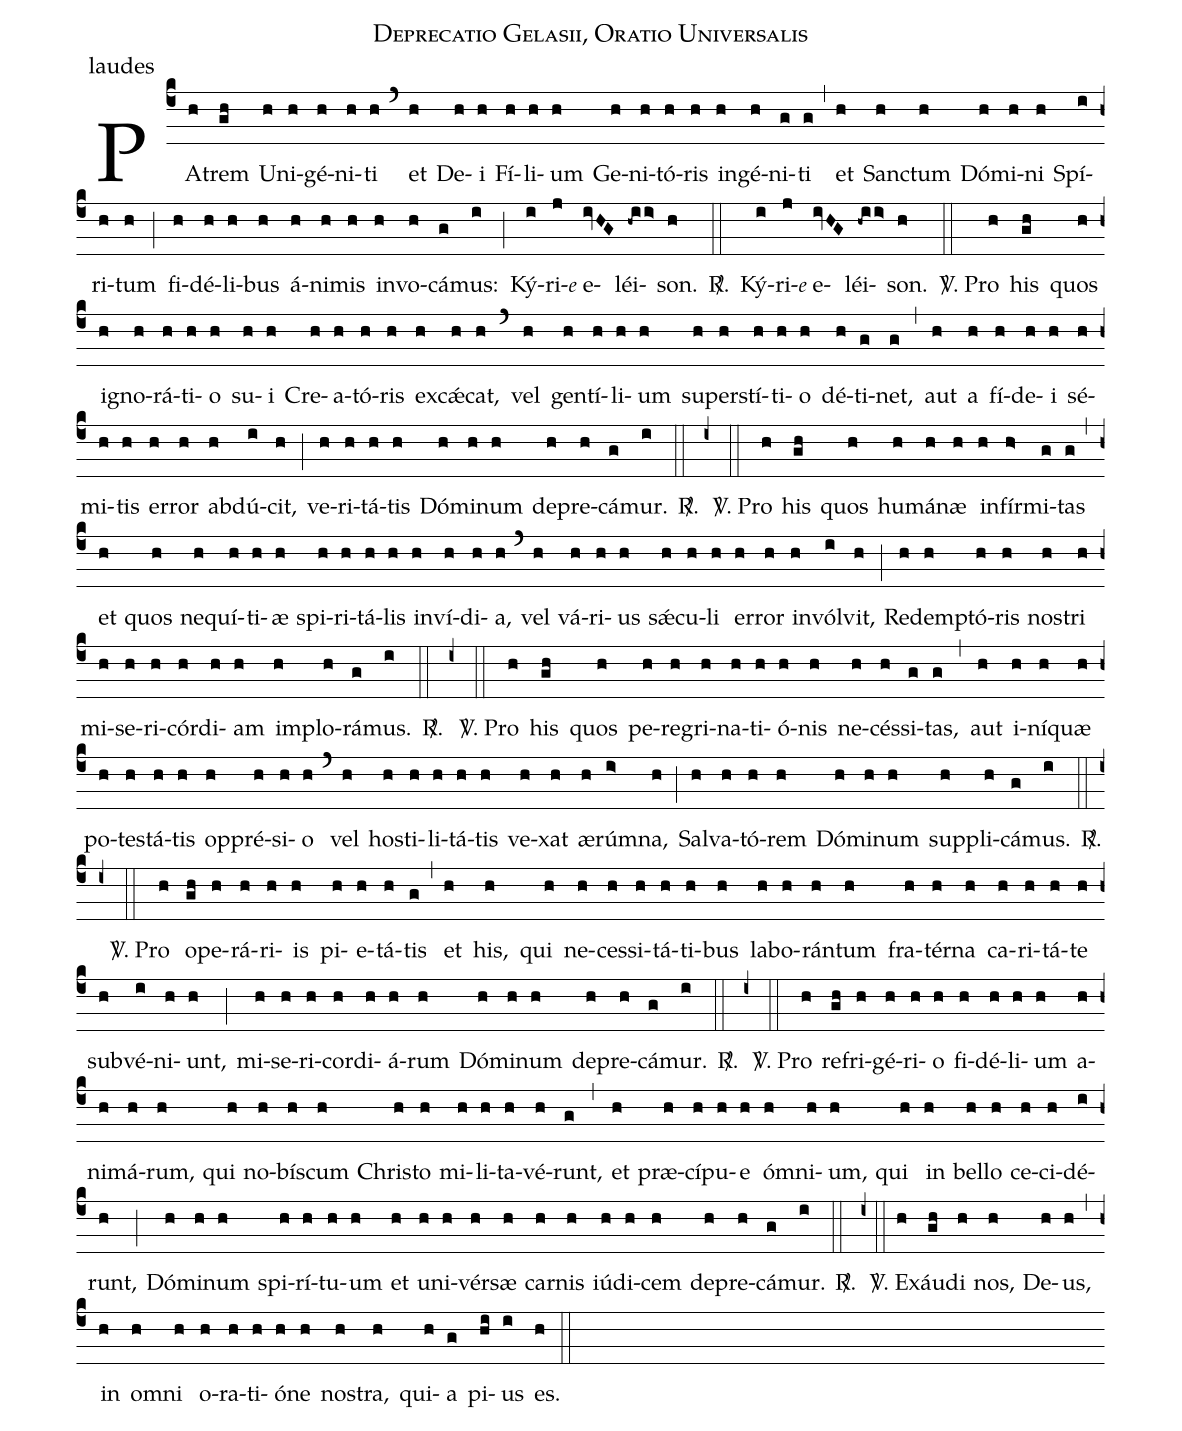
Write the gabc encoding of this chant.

name: Deprecatio Gelasii, Oratio Universalis;
office-part: laudes;
%%
(c4)
PA(h)trem(gh) U(h)ni(h)gé(h)ni(h)ti(h) (`)
et(h) De(h)i(h) Fí(h)li(h)um(h) Ge(h)ni(h)tó(h)ris(h) in(h)gé(h)ni(g)ti(g) (,)
et(h) San(h)ctum(h) Dó(h)mi(h)ni(h) Spí(i)ri(h)tum(h) (;)
fi(h)dé(h)li(h)bus(h) á(h)ni(h)mis(h) in(h)vo(h)cá(g)mus:(i) (;)
Ký(i)ri(j)<e>e</e> {e}(ivHG)léi(-hii>)son.(h) <sp>R/</sp>.(::)
Ký(i)ri(j)<e>e</e> {e}(ivHG)léi(-hii>)son.(h) (::)

<sp>V/</sp>. Pr{o}(h) his(gh) quos(h) ig(h)no(h)rá(h)ti(h)o(h) su(h)i(h) Cre(h)a(h)tó(h)ris(h) ex(h)cǽ(h)cat,(h) (`)
vel(h) gen(h)tí(h)li(h)um(h) su(h)per(h)stí(h)ti(h)o(h) dé(h)ti(g)net,(g) (,)
aut(h) a(h) fí(h)de(h)i(h) sé(h)mi(h)tis(h) er(h)ror(h) ab(h)dú(i)cit,(h) (;)
ve(h)ri(h)tá(h)tis(h) Dó(h)mi(h)num(h) de(h)pre(h)cá(g)mur.(i) <sp>R/</sp>.(::)
(i+) (::)

<sp>V/</sp>. Pr{o}(h) his(gh) quos(h) hu(h)má(h)næ(h) in(h)fír(h>)mi(g)tas(g) (,)
et(h) quos(h) ne(h)quí(h)ti(h)æ(h) spi(h)ri(h)tá(h)lis(h) in(h)ví(h)di(h)a,(h) (`)
vel(h) vá(h)ri(h)us(h) sǽ(h)cu(h)li(h) er(h)ror(h) in(h)vól(i)vit,(h) (;)
Re(h)dem(h)ptó(h)ris(h) nos(h)tri(h) mi(h)se(h)ri(h)cór(h)di(h)am(h) im(h)plo(h)rá(g)mus.(i) <sp>R/</sp>.(::)
(i+) (::)

<sp>V/</sp>. Pr{o}(h) his(gh) quos(h) pe(h)re(h)gri(h)na(h)ti(h)ó(h)nis(h) ne(h)cés(h)si(g)tas,(g) (,)
aut(h) i(h)ní(h)quæ(h) po(h)tes(h)tá(h)tis(h) op(h)pré(h)si(h)o(h) (`)
vel(h) hos(h)ti(h)li(h)tá(h)tis(h) ve(h)xat(h) æ(h)rúm(i>)na,(h) (;)
Sal(h)va(h)tó(h)rem(h) Dó(h)mi(h)num(h) sup(h)pli(h)cá(g)mus.(i) <sp>R/</sp>.(::)
(i+) (::)

<sp>V/</sp>. Pr{o}(h) o(gh)pe(h)rá(h)ri(h)is(h) pi(h)e(h)tá(h)tis(g) (,)
et(h) his,(h) qui(h) ne(h)ces(h)si(h)tá(h)ti(h)bus(h) la(h)bo(h)rán(h)tum(h) fra(h)tér(h)na(h) ca(h)ri(h)tá(h)te(h) sub(h)vé(i)ni(h)unt,(h) (;)
mi(h)se(h)ri(h)cor(h)di(h)á(h)rum(h) Dó(h)mi(h)num(h) de(h)pre(h)cá(g)mur.(i) <sp>R/</sp>.(::)
(i+) (::)

<sp>V/</sp>. Pr{o}(h) re(gh)fri(h)gé(h)ri(h)o(h) fi(h)dé(h)li(h)um(h) a(h)ni(h)má(h)rum,(h) qui(h) no(h)bís(h)cum(h) Chris(h)to(h) mi(h)li(h)ta(h)vé(h)runt,(g) (,)
et(h) præ(h)cí(h)pu(h)e(h) óm(h)ni(h)um,(h) qui(h) in(h) bel(h)lo(h) ce(h)ci(h)dé(i)runt,(h) (;)
Dó(h)mi(h)num(h) spi(h)rí(h)tu(h)um(h) et(h) u(h)ni(h)vér(h)sæ(h) car(h)nis(h) iú(h)di(h)cem(h) de(h)pre(h)cá(g)mur.(i) <sp>R/</sp>.(::)
(i+) (::)

<sp>V/</sp>. {E}x(h)áu(gh)di(h) nos,(h) De(h)us,(h) (,)
in(h) om(h)ni(h) o(h)ra(h)ti(h)ó(h)ne(h) nos(h)tra,(h) qui(h)a(g) pi(hi)us(i) es.(h) (::)
